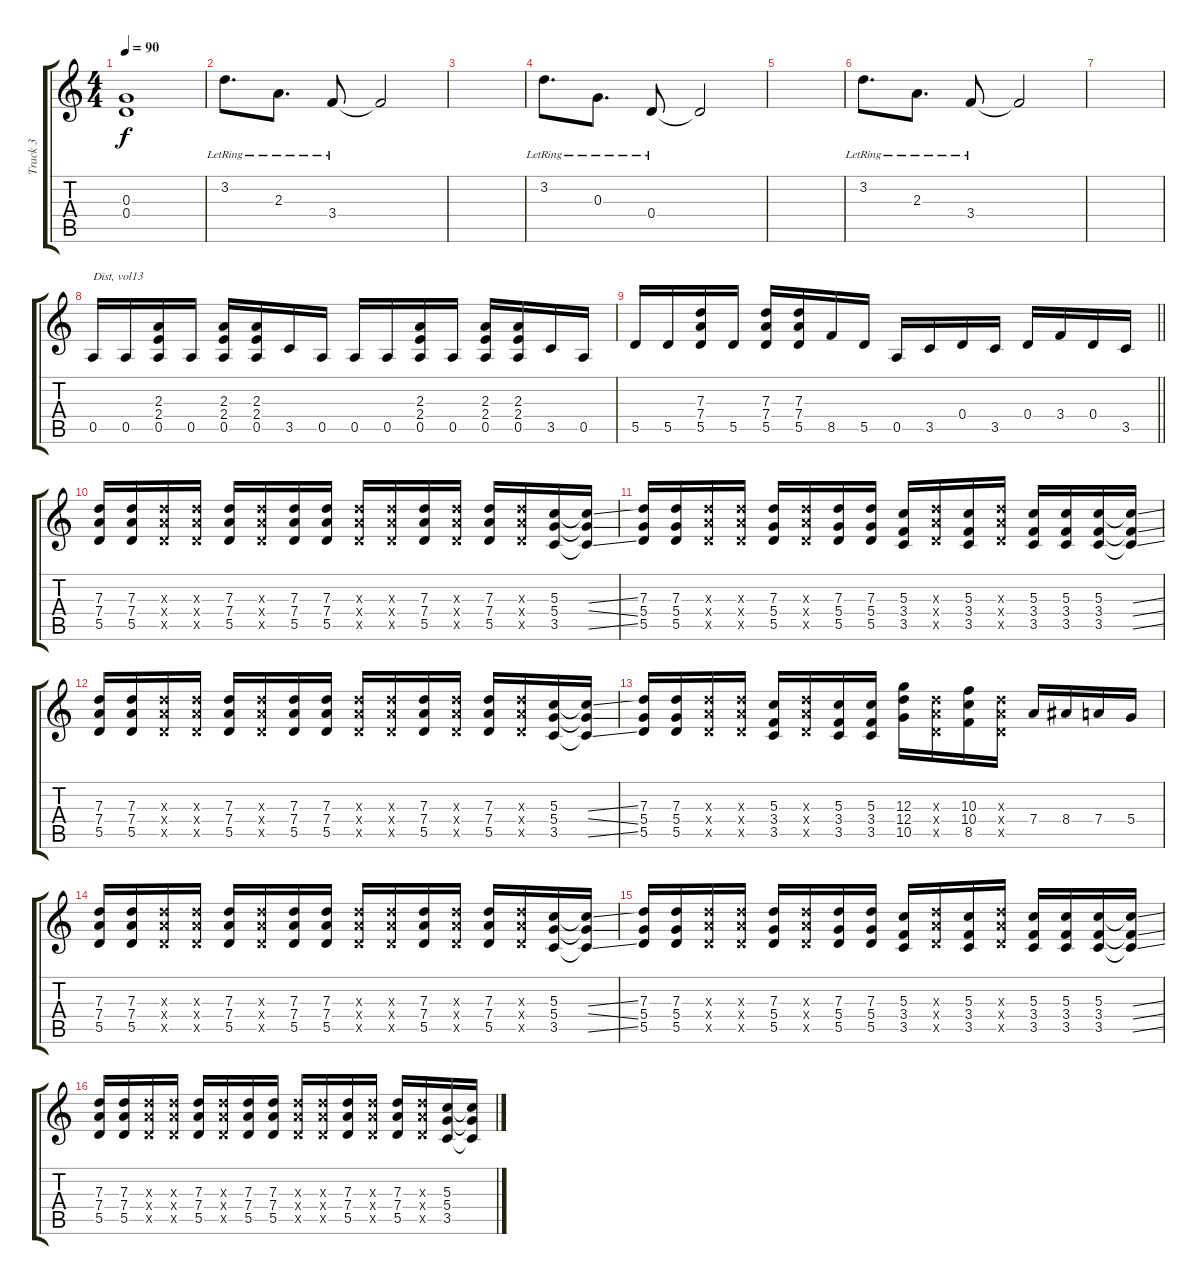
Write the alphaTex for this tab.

\track ("Track 3" "Track 3") {instrument distortionguitar}
\staff {score tabs}
\tuning (E4 B3 G3 D3 A2 D2) {hide}
\ts (4 4)
\tempo 90
\clef g2
\ks c
(0.3{t} 0.4{t}).1{dy f} |
3.2{lr}.8{d} 2.3{lr}.8{d} 3.4{lr}.8 3.4{t}.2 |
|
3.2{lr}.8{d} 0.3{lr}.8{d} 0.4{lr}.8 0.4{t}.2 |
|
3.2{lr}.8{d} 2.3{lr}.8{d} 3.4{lr}.8 3.4{t}.2 |
|
0.5.16{txt "Dist, vol13" volume 13 instrument distortionguitar} 0.5.16 (2.3 2.4 0.5).16 0.5.16 (2.3 2.4 0.5).16 (2.3 2.4 0.5).16 3.5.16 0.5.16 0.5.16 0.5.16 (2.3 2.4 0.5).16 0.5.16 (2.3 2.4 0.5).16 (2.3 2.4 0.5).16 3.5.16 0.5.16 |
\barLineRight lightlight
5.5.16 5.5.16 (7.3 7.4 5.5).16 5.5.16 (7.3 7.4 5.5).16 (7.3 7.4 5.5).16 8.5.16 5.5.16 0.5.16 3.5.16 0.4.16 3.5.16 0.4.16 3.4.16 0.4.16 3.5.16 |
\section ("" "")
(7.3 7.4 5.5).16 (7.3 7.4 5.5).16 (7.3{x} 7.4{x} 5.5{x}).16 (7.3{x} 7.4{x} 5.5{x}).16 (7.3 7.4 5.5).16 (7.3{x} 7.4{x} 5.5{x}).16 (7.3 7.4 5.5).16 (7.3 7.4 5.5).16 (7.3{x} 7.4{x} 5.5{x}).16 (7.3{x} 7.4{x} 5.5{x}).16 (7.3 7.4 5.5).16 (7.3{x} 7.4{x} 5.5{x}).16 (7.3 7.4 5.5).16 (7.3{x} 7.4{x} 5.5{x}).16 (5.3 5.4 3.5).16 (5.3{ss t} 5.4{ss t} 3.5{ss t}).16 |
(7.3 5.4 5.5).16 (7.3 5.4 5.5).16 (7.3{x} 7.4{x} 5.5{x}).16 (7.3{x} 7.4{x} 5.5{x}).16 (7.3 5.4 5.5).16 (7.3{x} 7.4{x} 5.5{x}).16 (7.3 5.4 5.5).16 (7.3 5.4 5.5).16 (5.3 3.4 3.5).16 (7.3{x} 7.4{x} 5.5{x}).16 (5.3 3.4 3.5).16 (7.3{x} 7.4{x} 5.5{x}).16 (5.3 3.4 3.5).16 (5.3 3.4 3.5).16 (5.3 3.4 3.5).16 (5.3{ss t} 3.4{ss t} 3.5{ss t}).16 |
(7.3 7.4 5.5).16 (7.3 7.4 5.5).16 (7.3{x} 7.4{x} 5.5{x}).16 (7.3{x} 7.4{x} 5.5{x}).16 (7.3 7.4 5.5).16 (7.3{x} 7.4{x} 5.5{x}).16 (7.3 7.4 5.5).16 (7.3 7.4 5.5).16 (7.3{x} 7.4{x} 5.5{x}).16 (7.3{x} 7.4{x} 5.5{x}).16 (7.3 7.4 5.5).16 (7.3{x} 7.4{x} 5.5{x}).16 (7.3 7.4 5.5).16 (7.3{x} 7.4{x} 5.5{x}).16 (5.3 5.4 3.5).16 (5.3{ss t} 5.4{ss t} 3.5{ss t}).16 |
(7.3 5.4 5.5).16 (7.3 5.4 5.5).16 (7.3{x} 7.4{x} 5.5{x}).16 (7.3{x} 7.4{x} 5.5{x}).16 (5.3 3.4 3.5).16 (7.3{x} 7.4{x} 5.5{x}).16 (5.3 3.4 3.5).16 (5.3 3.4 3.5).16 (12.3 12.4 10.5).16 (7.3{x} 7.4{x} 5.5{x}).16 (10.3 10.4 8.5).16 (7.3{x} 7.4{x} 5.5{x}).16 7.4.16 8.4.16 7.4.16 5.4.16 |
(7.3 7.4 5.5).16 (7.3 7.4 5.5).16 (7.3{x} 7.4{x} 5.5{x}).16 (7.3{x} 7.4{x} 5.5{x}).16 (7.3 7.4 5.5).16 (7.3{x} 7.4{x} 5.5{x}).16 (7.3 7.4 5.5).16 (7.3 7.4 5.5).16 (7.3{x} 7.4{x} 5.5{x}).16 (7.3{x} 7.4{x} 5.5{x}).16 (7.3 7.4 5.5).16 (7.3{x} 7.4{x} 5.5{x}).16 (7.3 7.4 5.5).16 (7.3{x} 7.4{x} 5.5{x}).16 (5.3 5.4 3.5).16 (5.3{ss t} 5.4{ss t} 3.5{ss t}).16 |
(7.3 5.4 5.5).16 (7.3 5.4 5.5).16 (7.3{x} 7.4{x} 5.5{x}).16 (7.3{x} 7.4{x} 5.5{x}).16 (7.3 5.4 5.5).16 (7.3{x} 7.4{x} 5.5{x}).16 (7.3 5.4 5.5).16 (7.3 5.4 5.5).16 (5.3 3.4 3.5).16 (7.3{x} 7.4{x} 5.5{x}).16 (5.3 3.4 3.5).16 (7.3{x} 7.4{x} 5.5{x}).16 (5.3 3.4 3.5).16 (5.3 3.4 3.5).16 (5.3 3.4 3.5).16 (5.3{ss t} 3.4{ss t} 3.5{ss t}).16 |
(7.3 7.4 5.5).16 (7.3 7.4 5.5).16 (7.3{x} 7.4{x} 5.5{x}).16 (7.3{x} 7.4{x} 5.5{x}).16 (7.3 7.4 5.5).16 (7.3{x} 7.4{x} 5.5{x}).16 (7.3 7.4 5.5).16 (7.3 7.4 5.5).16 (7.3{x} 7.4{x} 5.5{x}).16 (7.3{x} 7.4{x} 5.5{x}).16 (7.3 7.4 5.5).16 (7.3{x} 7.4{x} 5.5{x}).16 (7.3 7.4 5.5).16 (7.3{x} 7.4{x} 5.5{x}).16 (5.3 5.4 3.5).16 (5.3{ss t} 5.4{ss t} 3.5{ss t}).16
